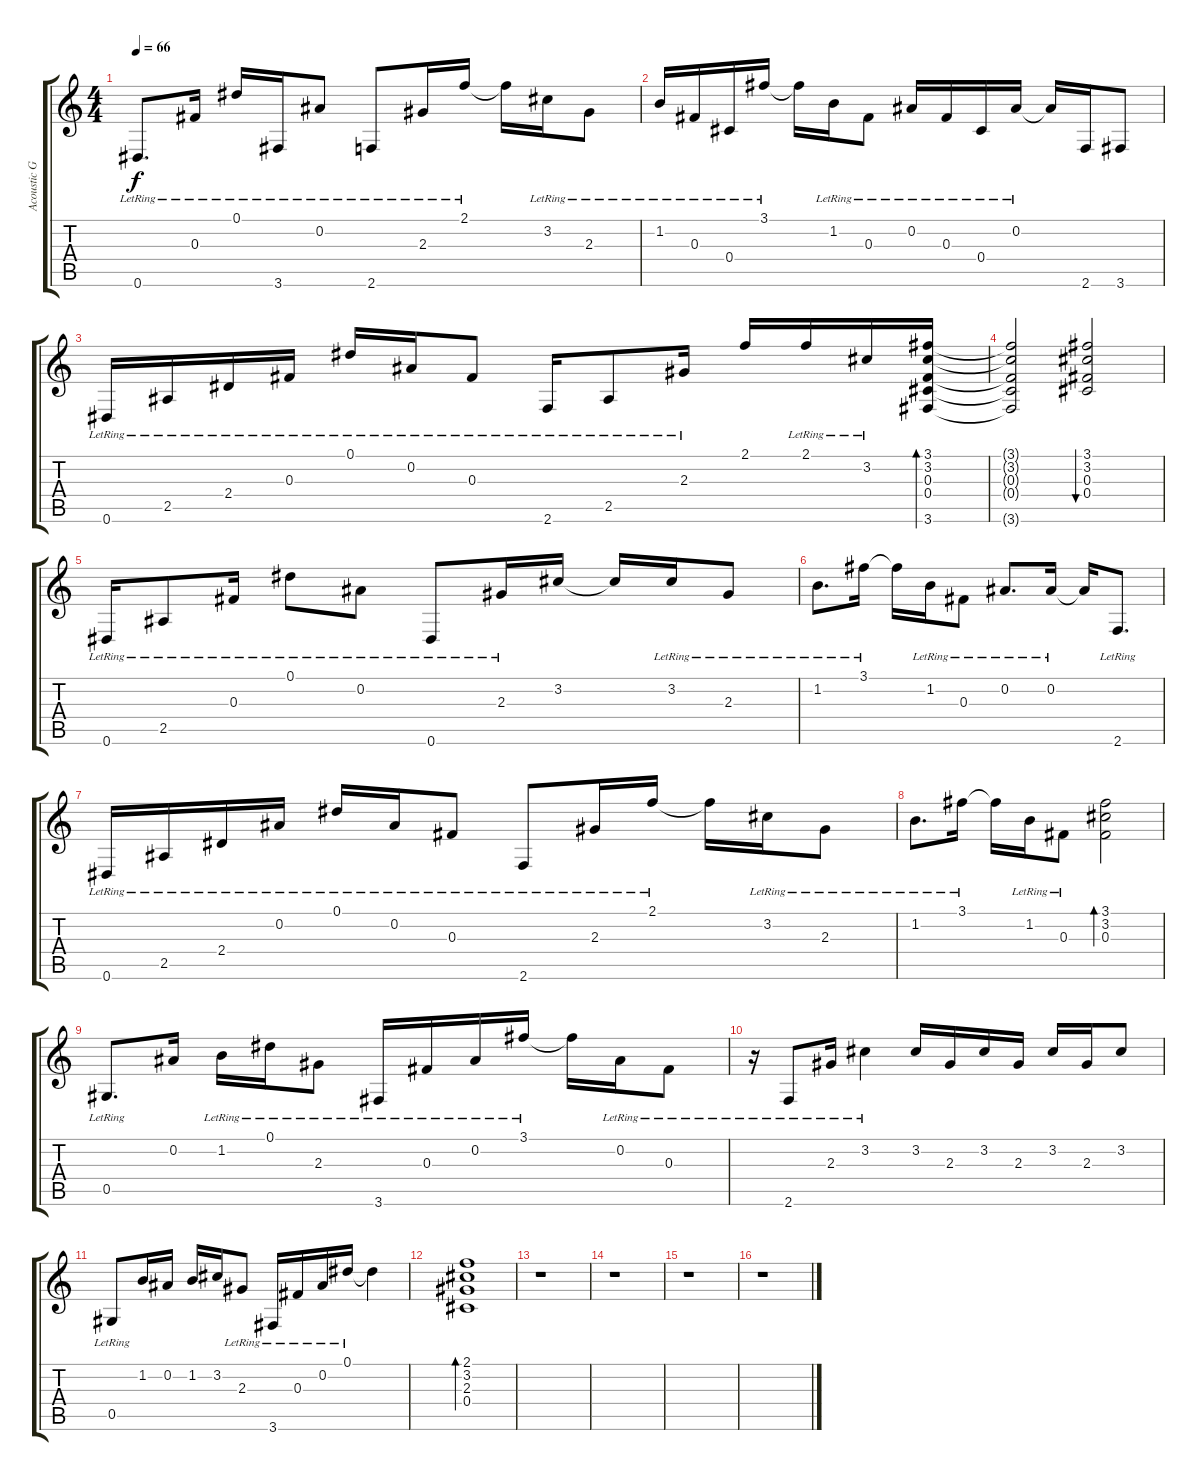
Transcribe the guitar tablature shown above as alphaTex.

\track ("Acoustic Guitar" "Acoustic G") {instrument acousticguitarsteel}
\staff {score tabs}
\tuning (Eb4 Bb3 Gb3 Db3 Ab2 Eb2) {hide}
\ts (4 4)
\tempo 66
\clef g2
\ks c
0.6{lr}.8{d dy f instrument acousticguitarsteel} 0.3{lr}.16 0.1{lr}.16 3.6{lr}.16 0.2{lr}.8 2.6{lr}.8 2.3{lr}.16 2.1{lr}.16 2.1{t}.16 3.2{lr}.16 2.3{lr}.8 |
1.2{lr}.16 0.3{lr}.16 0.4{lr}.16 3.1{lr}.16 3.1{t}.16 1.2{lr}.16 0.3{lr}.8 0.2{lr}.16 0.3{lr}.16 0.4{lr}.16 0.2{lr}.16 0.2{t}.16 2.6.16 3.6.8 |
0.6{lr}.16 2.5{lr}.16 2.4{lr}.16 0.3{lr}.16 0.1{lr}.16 0.2{lr}.16 0.3{lr}.8 2.6{lr}.16 2.5{lr}.8 2.3{lr}.16 2.1.16 2.1{lr}.16 3.2{lr}.16 (3.1 3.2 0.3 0.4 3.6).16{bd 480} |
(3.1{t} 3.2{t} 0.3{t} 0.4{t} 3.6{t}).2 (3.1 3.2 0.3 0.4).2{bu 240} |
0.6{lr}.16 2.5{lr}.8 0.3{lr}.16 0.1{lr}.8 0.2{lr}.8 0.6{lr}.8 2.3{lr}.16 3.2.16 3.2{t}.16 3.2{lr}.16 2.3{lr}.8 |
1.2{lr}.8{d} 3.1{lr}.16 3.1{t}.16 1.2{lr}.16 0.3{lr}.8 0.2{lr}.8{d} 0.2{lr}.16 0.2{t}.16 2.6{lr}.8{d} |
0.6{lr}.16 2.5{lr}.16 2.4{lr}.16 0.2{lr}.16 0.1{lr}.16 0.2{lr}.16 0.3{lr}.8 2.6{lr}.8 2.3{lr}.16 2.1{lr}.16 2.1{t}.16 3.2{lr}.16 2.3{lr}.8 |
1.2{lr}.8{d} 3.1{lr}.16 3.1{t}.16 1.2{lr}.16 0.3{lr}.8 (3.1 3.2 0.3).2{bd 120} |
0.5{lr}.8{d} 0.2.16 1.2{lr}.16 0.1{lr}.16 2.3{lr}.8 3.6{lr}.16 0.3{lr}.16 0.2{lr}.16 3.1{lr}.16 3.1{t}.16 0.2{lr}.16 0.3{lr}.8 |
r.16 2.6{lr}.8 2.3{lr}.16 3.2{lr}.4 3.2.16 2.3.16 3.2.16 2.3.16 3.2.16 2.3.16 3.2.8 |
0.5{lr}.8 1.2.16 0.2.16 1.2.16 3.2.16 2.3{lr}.8 3.6{lr}.16 0.3{lr}.16 0.2{lr}.16 0.1{lr}.16 0.1{t}.4 |
(2.1 3.2 2.3 0.4).1{bd 240} |
r.1 |
r.1 |
r.1 |
r.1
